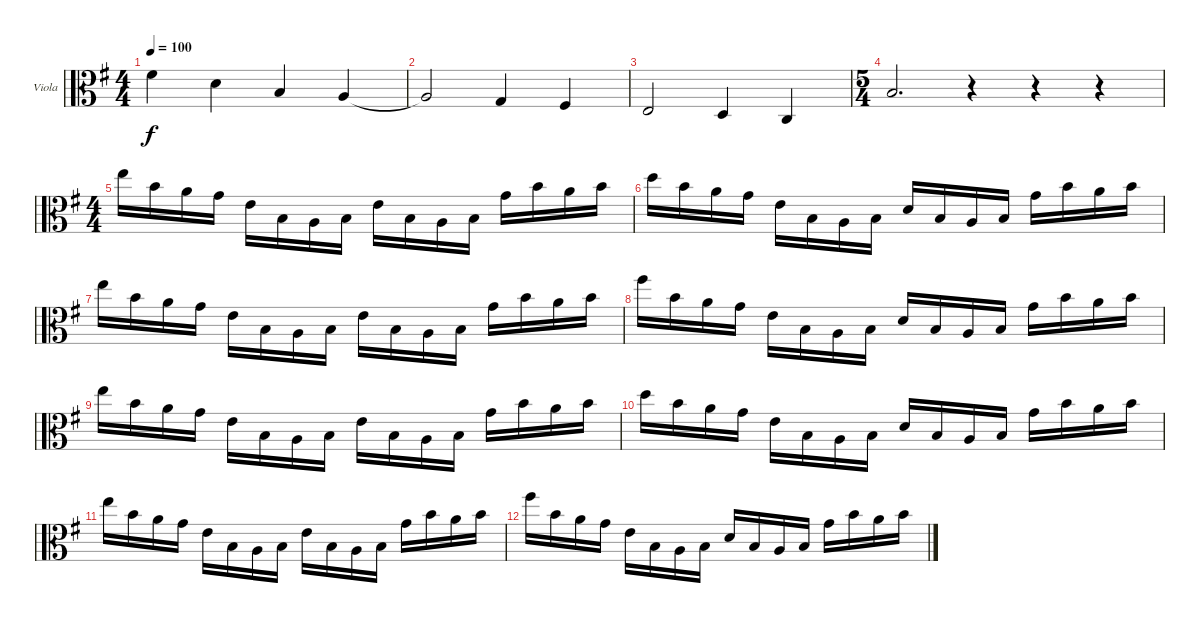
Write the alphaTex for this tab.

\defaultSystemsLayout 4
\bracketExtendMode groupsimilarinstruments
\firstSystemTrackNameOrientation horizontal
\otherSystemsTrackNameOrientation horizontal
\track ("Viola" "Viola") {instrument viola}
\staff {score}
\tuning (A4 D4 G3 C3)
\ts (4 4)
\tempo 100
\clef c3
\ks eminor
4.2{t}.4{dy f} 7.3.4 4.3.4 2.3.4 |
2.3{t}.2 0.3.4 6.4.4 |
4.4.2 2.4.4 0.4.4 |
\ts (5 4)
4.3.2{d} r.4 r.4 r.4 |
\ts (4 4)
7.1.16 9.2.16 0.1.16 5.2.16 2.2.16 4.3.16 2.3.16 4.3.16 2.2.16 4.3.16 2.3.16 4.3.16 5.2.16 2.1.16 0.1.16 2.1.16 |
5.1.16 2.1.16 0.1.16 5.2.16 2.2.16 4.3.16 2.3.16 4.3.16 0.2.16 4.3.16 2.3.16 4.3.16 5.2.16 2.1.16 0.1.16 2.1.16 |
7.1.16 9.2.16 0.1.16 5.2.16 2.2.16 4.3.16 2.3.16 4.3.16 2.2.16 4.3.16 2.3.16 4.3.16 5.2.16 2.1.16 0.1.16 2.1.16 |
9.1.16 9.2.16 0.1.16 5.2.16 2.2.16 4.3.16 2.3.16 4.3.16 0.2.16 4.3.16 2.3.16 4.3.16 5.2.16 2.1.16 0.1.16 2.1.16 |
7.1.16 9.2.16 0.1.16 5.2.16 2.2.16 4.3.16 2.3.16 4.3.16 2.2.16 4.3.16 2.3.16 4.3.16 5.2.16 2.1.16 0.1.16 2.1.16 |
5.1.16 2.1.16 0.1.16 5.2.16 2.2.16 4.3.16 2.3.16 4.3.16 0.2.16 4.3.16 2.3.16 4.3.16 5.2.16 2.1.16 0.1.16 2.1.16 |
7.1.16 9.2.16 0.1.16 5.2.16 2.2.16 4.3.16 2.3.16 4.3.16 2.2.16 4.3.16 2.3.16 4.3.16 5.2.16 2.1.16 0.1.16 2.1.16 |
9.1.16 9.2.16 0.1.16 5.2.16 2.2.16 4.3.16 2.3.16 4.3.16 0.2.16 4.3.16 2.3.16 4.3.16 5.2.16 2.1.16 0.1.16 2.1.16
